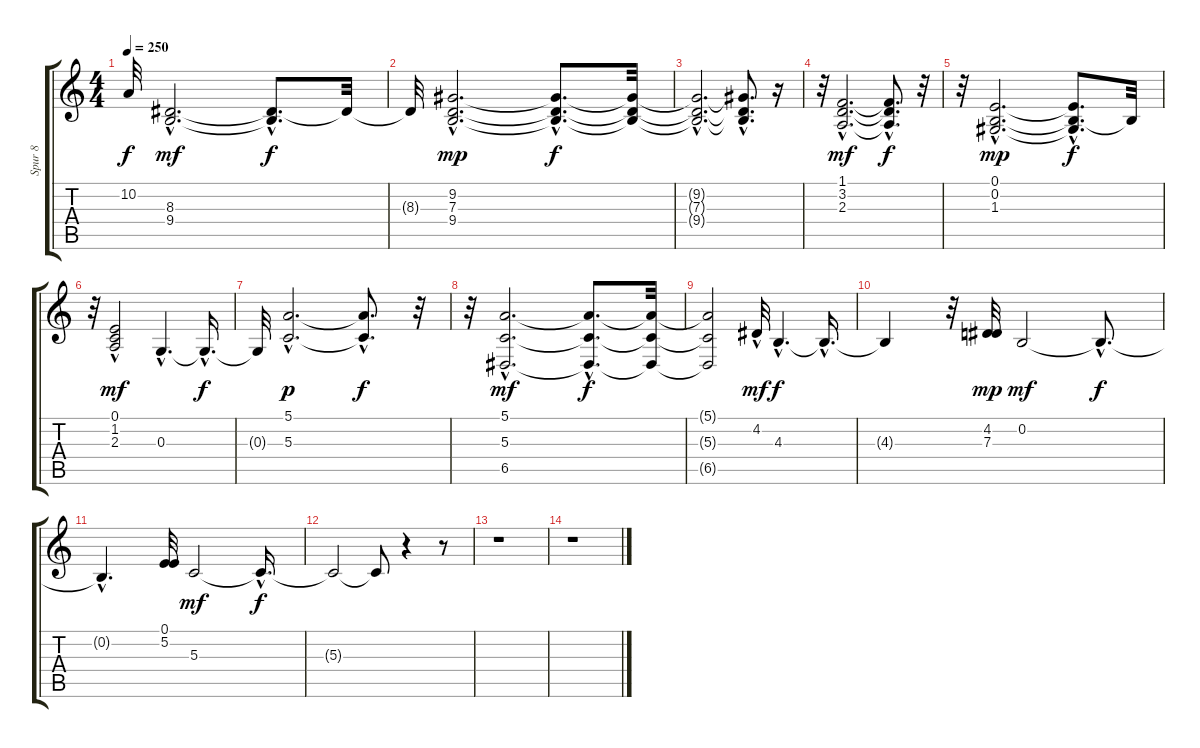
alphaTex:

\track ("Spur 8" "Spur 8") {instrument fx8scifi}
\staff {score tabs}
\tuning (E4 B3 G3 D3 A2 E2) {hide}
\ts (4 4)
\tempo 250
\clef g2
\ks c
10.2{t}.32{dy f} (8.3{hac} 9.4{hac}).2{d dy mf} (8.3{hac t} 9.4{t}).8{d dy f} 8.3{t}.32 |
8.3{t}.32 (9.2{hac} 7.3{hac} 9.4{hac}).2{d dy mp} (9.2{hac t} 7.3{hac t} 9.4{hac t}).8{d dy f} (9.2{t} 7.3{t} 9.4{t}).32 |
(9.2{hac t} 7.3{hac t} 9.4{hac t}).2{d} (9.2{hac t} 7.3{hac t} 9.4{t}).8{d} r.16 |
r.32 (1.1{hac} 3.2{hac} 2.3{hac}).2{d dy mf} (1.1{hac t} 3.2{t} 2.3{t}).8{d dy f} r.32 |
r.32 (0.1{hac} 0.2{hac} 1.3{hac}).2{d dy mp} (0.1{hac t} 0.2{hac t} 1.3{hac t}).8{d dy f} 0.2{t}.32 |
r.32 (0.1{hac} 1.2{hac} 2.3{hac}).2{dy mf} 0.3{hac}.4{d} 0.3{hac t}.16{d dy f} |
0.3{t}.32 (5.1{hac} 5.3{hac}).2{d dy p} (5.1{t} 5.3{hac t}).8{d dy f} r.32 |
r.32 (5.1{hac} 5.3{hac} 6.5{hac}).2{d dy mf} (5.1{hac t} 5.3{hac t} 6.5{hac t}).8{d dy f} (5.1{t} 5.3{t} 6.5{t}).32 |
(5.1{t} 5.3{t} 6.5{t}).2 4.2{hac}.32{dy mf} 4.3{hac}.4{d dy f} 4.3{hac t}.16{d} |
4.3{t}.4 r.32 (4.2 7.3).32{dy mp} 0.2.2{dy mf} 0.2{hac t}.8{d dy f} |
0.2{hac t}.4{d} (0.1 5.2).32 5.3.2{dy mf} 5.3{hac t}.16{d dy f} |
5.3{t}.2 5.3{t}.8 r.4 r.8 |
r.1 |
r.1
